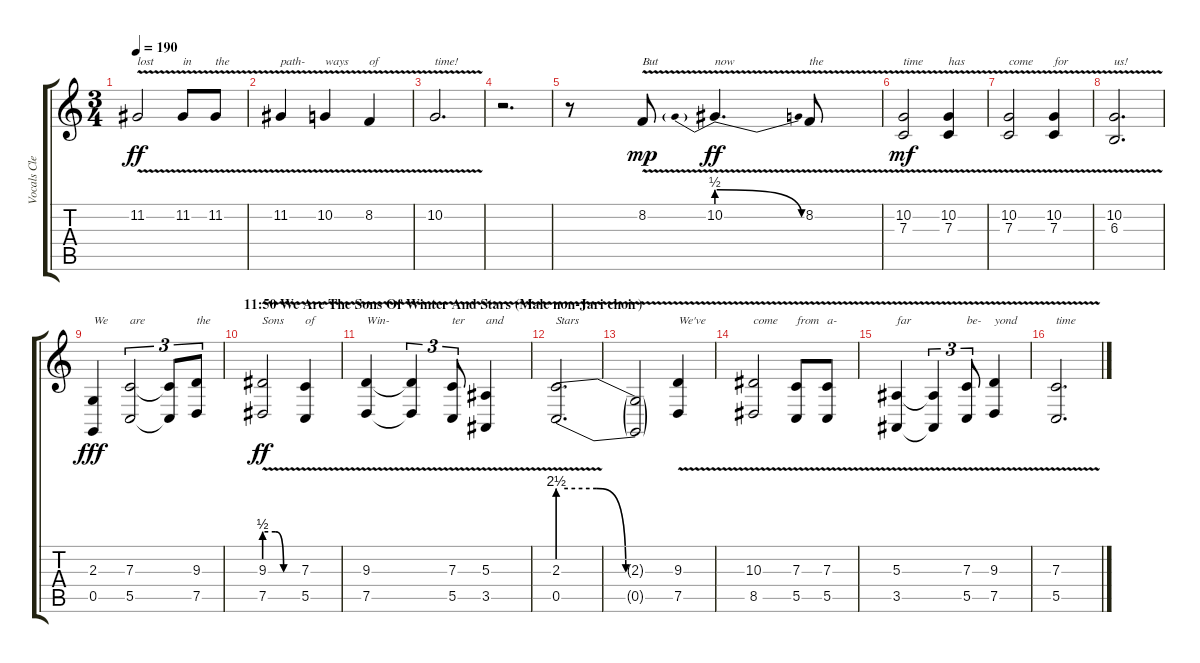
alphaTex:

\track ("Vocals Clean (Jari)" "Vocals Cle") {instrument altosax}
\staff {score tabs}
\tuning (D4 A3 F3 C3 G2 C2) {hide}
\ts (3 4)
\tempo 190
\clef g2
\ks c
11.2{v}.2{txt "lost" dy ff} 11.2{v}.8{txt "in"} 11.2{v}.8{txt "the"} |
11.2{v}.4{txt "path-"} 10.2{v}.4{txt "ways"} 8.2{v}.4{txt "of"} |
10.2{v}.2{d txt "time!"} |
r.2{d} |
r.8 8.2{v}.8{txt "But" dy mp} 10.2{be (prebendrelease 0 2 60 0) v}.4{d txt "now" dy ff} 8.2{v}.8{txt "the"} |
(10.2{v} 7.3{v}).2{txt "time" dy mf} (10.2{v} 7.3{v}).4{txt "has"} |
(10.2{v} 7.3{v}).2{txt "come"} (10.2{v} 7.3{v}).4{txt "for"} |
(10.2{v} 6.3{v}).2{d txt "us!"} |
(2.3 0.5).4{txt "We" dy fff} (7.3 5.5).2{tu (3 2) txt "are"} (7.3{t} 5.5{t}).8{tu (3 2)} (9.3 7.5).8{tu (3 2) txt "the"} |
\section ("" "11:50 We Are The Sons Of Winter And Stars (Male non-Jari choir)")
(9.3{be (custom 0 2 20 2 35 0 60 0) v} 7.5{be (custom 0 2 20 2 35 0 60 0) v}).2{txt "Sons" dy ff} (7.3{v} 5.5{v}).4{txt "of"} |
(9.3{v} 7.5{v}).4{txt "Win-"} (9.3{t} 7.5{t}).4{tu (3 2)} (7.3{v} 5.5{v}).8{tu (3 2) txt "ter"} (5.3{v} 3.5{v}).4{txt "and"} |
(2.3{be (custom 0 10 20 10 35 0 60 0) v} 0.5{be (custom 0 10 20 10 35 0 60 0) v}).2{d txt "Stars"} |
(2.3{t} 0.5{t}).2 (9.3{v} 7.5{v}).4{txt "We've"} |
(10.3{v} 8.5{v}).2{txt "come"} (7.3{v} 5.5{v}).8{txt "from"} (7.3{v} 5.5{v}).8{txt "a-"} |
(5.3{v} 3.5{v}).4{txt "far"} (5.3{t} 3.5{t}).4{tu (3 2)} (7.3{v} 5.5{v}).8{tu (3 2) txt "be-"} (9.3{v} 7.5{v}).4{txt "yond"} |
(7.3{v} 5.5{v}).2{d txt "time"}
